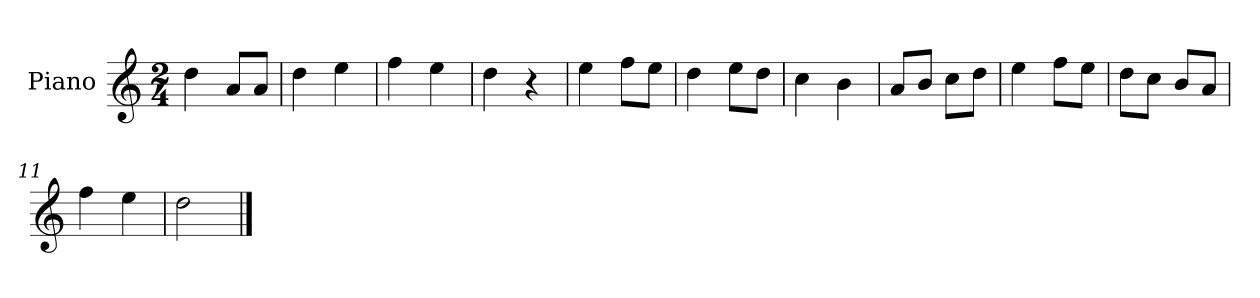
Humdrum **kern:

**kern
*part1
*staff1
*I"Piano
*I'Pno
*clefG2
*k[]
*M2/4
=1
4dd\
8a/L
8a/J
=2
4dd\
4ee\
=3
4ff\
4ee\
=4
4dd\
4r
=5
4ee\
8ff\L
8ee\J
=6
4dd\
8ee\L
8dd\J
=7
4cc\
4b\
=8
8a/L
8b/J
8cc\L
8dd\J
=9
4ee\
8ff\L
8ee\J
=10
8dd\L
8cc\J
8b/L
8a/J
=11
4ff\
4ee\
=12
2dd\
==
*-
